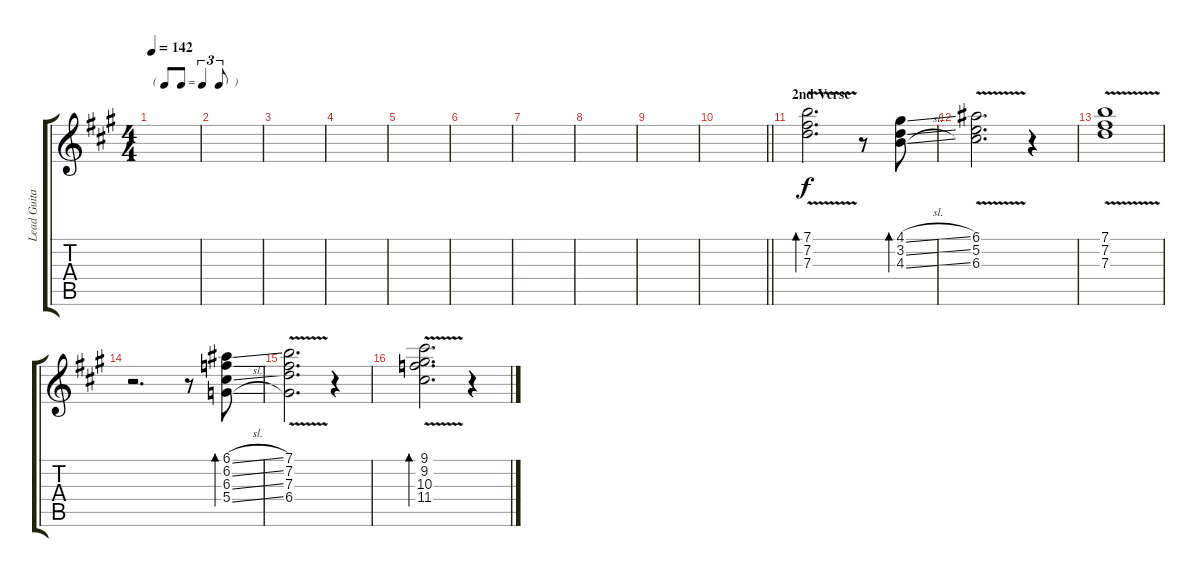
\track ("Lead Guitar" "Lead Guita") {instrument acousticguitarsteel}
\staff {score tabs}
\tuning (E4 B3 G3 D3 A2 E2) {hide}
\ts (4 4)
\tf triplet8th
\tempo 142
\clef g2
\ks a
|
|
|
|
|
|
|
|
|
\barLineRight lightlight
|
\section ("" "2nd Verse")
(7.1{v} 7.2 7.3).2{d bd 480} r.8 (4.1{sl} 3.2{sl} 4.3{sl}).8{bd 480} |
(6.1{v} 5.2 6.3).2{d} r.4 |
(7.1{v} 7.2 7.3).1 |
r.2{d} r.8 (6.1{sl} 6.2{sl} 6.3{sl} 5.4{sl}).8{bd 480} |
(7.1{v} 7.2 7.3 6.4).2{d} r.4 |
(9.1{v} 9.2 10.3 11.4).2{d bd 480} r.4
